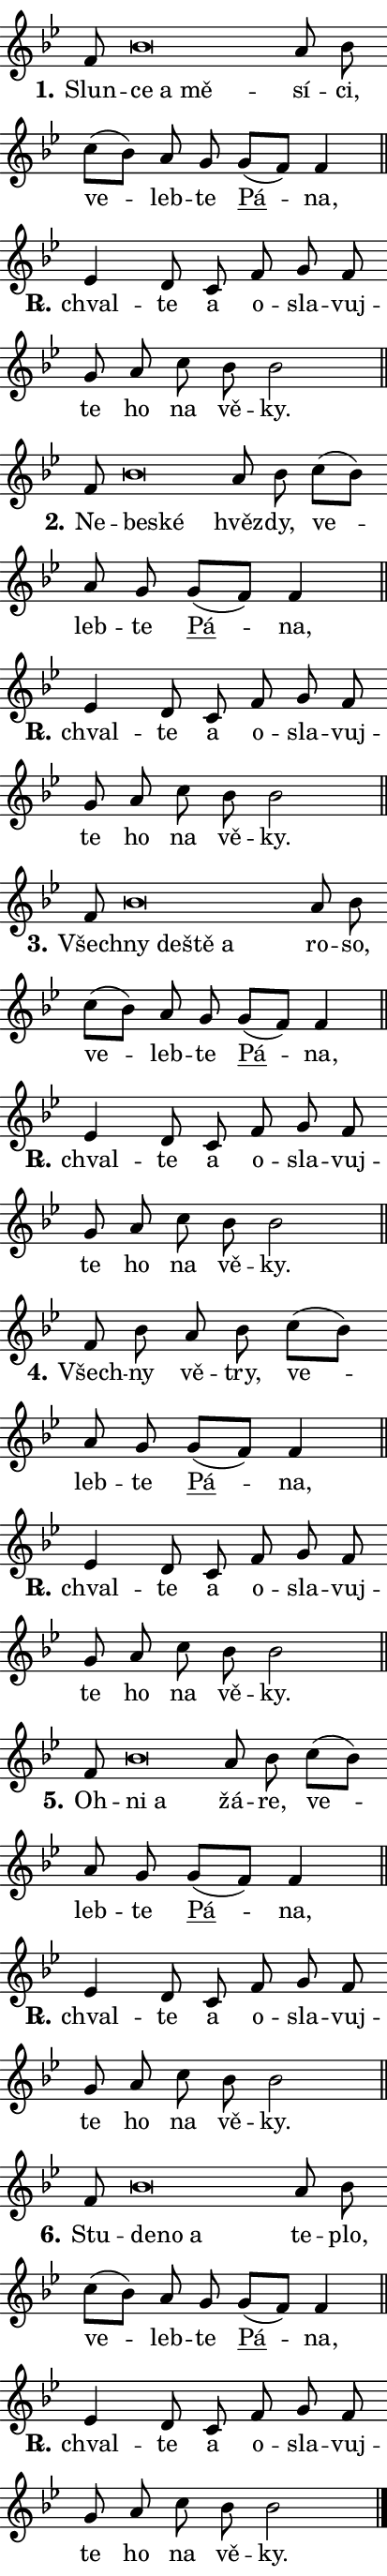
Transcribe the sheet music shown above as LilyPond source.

\version "2.22.1"
\header { tagline = "" }
\paper {
  indent = 0\cm
  top-margin = 0\cm
  right-margin = 0\cm
  bottom-margin = 0\cm
  left-margin = 0\cm
  paper-width = 7\cm
  page-breaking = #ly:one-page-breaking
  system-system-spacing.basic-distance = #11
  score-system-spacing.basic-distance = #11
  ragged-last = ##f
}


%% Author: Thomas Morley
%% https://lists.gnu.org/archive/html/lilypond-user/2020-05/msg00002.html
#(define (line-position grob)
"Returns position of @var[grob} in current system:
   @code{'start}, if at first time-step
   @code{'end}, if at last time-step
   @code{'middle} otherwise
"
  (let* ((col (ly:item-get-column grob))
         (ln (ly:grob-object col 'left-neighbor))
         (rn (ly:grob-object col 'right-neighbor))
         (col-to-check-left (if (ly:grob? ln) ln col))
         (col-to-check-right (if (ly:grob? rn) rn col))
         (break-dir-left
           (and
             (ly:grob-property col-to-check-left 'non-musical #f)
             (ly:item-break-dir col-to-check-left)))
         (break-dir-right
           (and
             (ly:grob-property col-to-check-right 'non-musical #f)
             (ly:item-break-dir col-to-check-right))))
        (cond ((eqv? 1 break-dir-left) 'start)
              ((eqv? -1 break-dir-right) 'end)
              (else 'middle))))

#(define (tranparent-at-line-position vctor)
  (lambda (grob)
  "Relying on @code{line-position} select the relevant enry from @var{vctor}.
Used to determine transparency,"
    (case (line-position grob)
      ((end) (not (vector-ref vctor 0)))
      ((middle) (not (vector-ref vctor 1)))
      ((start) (not (vector-ref vctor 2))))))

noteHeadBreakVisibility =
#(define-music-function (break-visibility)(vector?)
"Makes @code{NoteHead}s transparent relying on @var{break-visibility}"
#{
  \override NoteHead.transparent =
    #(tranparent-at-line-position break-visibility)
#})

#(define delete-ledgers-for-transparent-note-heads
  (lambda (grob)
    "Reads whether a @code{NoteHead} is transparent.
If so this @code{NoteHead} is removed from @code{'note-heads} from
@var{grob}, which is supposed to be @code{LedgerLineSpanner}.
As a result ledgers are not printed for this @code{NoteHead}"
    (let* ((nhds-array (ly:grob-object grob 'note-heads))
           (nhds-list
             (if (ly:grob-array? nhds-array)
                 (ly:grob-array->list nhds-array)
                 '()))
           ;; Relies on the transparent-property being done before
           ;; Staff.LedgerLineSpanner.after-line-breaking is executed.
           ;; This is fragile ...
           (to-keep
             (remove
               (lambda (nhd)
                 (ly:grob-property nhd 'transparent #f))
               nhds-list)))
      ;; TODO find a better method to iterate over grob-arrays, similiar
      ;; to filter/remove etc for lists
      ;; For now rebuilt from scratch
      (set! (ly:grob-object grob 'note-heads)  '())
      (for-each
        (lambda (nhd)
          (ly:pointer-group-interface::add-grob grob 'note-heads nhd))
        to-keep))))

hideNotes = {
  \noteHeadBreakVisibility #begin-of-line-visible
}
unHideNotes = {
  \noteHeadBreakVisibility #all-visible
}

% work-around for resetting accidentals
% https://lilypond.org/doc/v2.23/Documentation/notation/displaying-rhythms#unmetered-music
cadenzaMeasure = {
  \cadenzaOff
  \partial 1024 s1024
  \cadenzaOn
}

#(define-markup-command (accent layout props text) (markup?)
  "Underline accented syllable"
  (interpret-markup layout props
    #{\markup \override #'(offset . 4.3) \underline { #text }#}))

responsum = \markup \concat {
  "R" \hspace #-1.05 \path #0.1 #'((moveto 0 0.07) (lineto 0.9 0.8)) \hspace #0.05 "."
}

\layout {
    \context {
        \Staff
        \remove "Time_signature_engraver"
        \override LedgerLineSpanner.after-line-breaking = #delete-ledgers-for-transparent-note-heads
    }
    \context {
        \Voice {
            \override NoteHead.output-attributes = #'((class . "notehead"))
            \override Hairpin.height = #0.55
        }
    }
    \context {
        \Lyrics {
            \override StanzaNumber.output-attributes = #'((class . "stanzanumber"))
            \override LyricSpace.minimum-distance = #0.9
            \override LyricText.font-name = #"TeX Gyre Schola"
            \override LyricText.font-size = 1
            \override StanzaNumber.font-name = #"TeX Gyre Schola Bold"
            \override StanzaNumber.font-size = 1
        }
    }
}

% magnetic-lyrics.ily
%
%   written by
%     Jean Abou Samra <jean@abou-samra.fr>
%     Werner Lemberg <wl@gnu.org>
%
%   adapted by
%     Jiri Hon <jiri.hon@gmail.com>
%
% Version 2022-Apr-15

% https://www.mail-archive.com/lilypond-user@gnu.org/msg149350.html

#(define (Left_hyphen_pointer_engraver context)
   "Collect syllable-hyphen-syllable occurrences in lyrics and store
them in properties.  This engraver only looks to the left.  For
example, if the lyrics input is @code{foo -- bar}, it does the
following.

@itemize @bullet
@item
Set the @code{text} property of the @code{LyricHyphen} grob between
@q{foo} and @q{bar} to @code{foo}.

@item
Set the @code{left-hyphen} property of the @code{LyricText} grob with
text @q{foo} to the @code{LyricHyphen} grob between @q{foo} and
@q{bar}.
@end itemize

Use this auxiliary engraver in combination with the
@code{lyric-@/text::@/apply-@/magnetic-@/offset!} hook."
   (let ((hyphen #f)
         (text #f))
     (make-engraver
      (acknowledgers
       ((lyric-syllable-interface engraver grob source-engraver)
        (set! text grob)))
      (end-acknowledgers
       ((lyric-hyphen-interface engraver grob source-engraver)
        ;(when (not (grob::has-interface grob 'lyric-space-interface))
          (set! hyphen grob)));)
      ((stop-translation-timestep engraver)
       (when (and text hyphen)
         (ly:grob-set-object! text 'left-hyphen hyphen))
       (set! text #f)
       (set! hyphen #f)))))

#(define (lyric-text::apply-magnetic-offset! grob)
   "If the space between two syllables is less than the value in
property @code{LyricText@/.details@/.squash-threshold}, move the right
syllable to the left so that it gets concatenated with the left
syllable.

Use this function as a hook for
@code{LyricText@/.after-@/line-@/breaking} if the
@code{Left_@/hyphen_@/pointer_@/engraver} is active."
   (let ((hyphen (ly:grob-object grob 'left-hyphen #f)))
     (when hyphen
       (let ((left-text (ly:spanner-bound hyphen LEFT)))
         (when (grob::has-interface left-text 'lyric-syllable-interface)
           (let* ((common (ly:grob-common-refpoint grob left-text X))
                  (this-x-ext (ly:grob-extent grob common X))
                  (left-x-ext
                   (begin
                     ;; Trigger magnetism for left-text.
                     (ly:grob-property left-text 'after-line-breaking)
                     (ly:grob-extent left-text common X)))
                  ;; `delta` is the gap width between two syllables.
                  (delta (- (interval-start this-x-ext)
                            (interval-end left-x-ext)))
                  (details (ly:grob-property grob 'details))
                  (threshold (assoc-get 'squash-threshold details 0.2)))
             (when (< delta threshold)
               (let* (;; We have to manipulate the input text so that
                      ;; ligatures crossing syllable boundaries are not
                      ;; disabled.  For languages based on the Latin
                      ;; script this is essentially a beautification.
                      ;; However, for non-Western scripts it can be a
                      ;; necessity.
                      (lt (ly:grob-property left-text 'text))
                      (rt (ly:grob-property grob 'text))
                      (is-space (grob::has-interface hyphen 'lyric-space-interface))
                      (space (if is-space " " ""))
                      (space-markup (grob-interpret-markup grob " "))
                      (space-size (interval-length (ly:stencil-extent space-markup X)))
                      (extra-delta (if is-space space-size 0))
                      ;; Append new syllable.
                      (ltrt-space (if (and (string? lt) (string? rt))
                                (string-append lt space rt)
                                (make-concat-markup (list lt space rt))))
                      ;; Right-align `ltrt` to the right side.
                      (ltrt-space-markup (grob-interpret-markup
                               grob
                               (make-translate-markup
                                (cons (interval-length this-x-ext) 0)
                                (make-right-align-markup ltrt-space)))))
                 (begin
                   ;; Don't print `left-text`.
                   (ly:grob-set-property! left-text 'stencil #f)
                   ;; Set text and stencil (which holds all collected
                   ;; syllables so far) and shift it to the left.
                   (ly:grob-set-property! grob 'text ltrt-space)
                   (ly:grob-set-property! grob 'stencil ltrt-space-markup)
                   (ly:grob-translate-axis! grob (- (- delta extra-delta)) X))))))))))


#(define (lyric-hyphen::displace-bounds-first grob)
   ;; Make very sure this callback isn't triggered too early.
   (let ((left (ly:spanner-bound grob LEFT))
         (right (ly:spanner-bound grob RIGHT)))
     (ly:grob-property left 'after-line-breaking)
     (ly:grob-property right 'after-line-breaking)
     (ly:lyric-hyphen::print grob)))

squashThreshold = #0.4

\layout {
  \context {
    \Lyrics
    \consists #Left_hyphen_pointer_engraver
    \override LyricText.after-line-breaking =
      #lyric-text::apply-magnetic-offset!
    \override LyricHyphen.stencil = #lyric-hyphen::displace-bounds-first
    \override LyricText.details.squash-threshold = \squashThreshold
    \override LyricHyphen.minimum-distance = 0
    \override LyricHyphen.minimum-length = \squashThreshold
  }
}

squash = \override LyricText.details.squash-threshold = 9999
unSquash = \override LyricText.details.squash-threshold = \squashThreshold

left = \override LyricText.self-alignment-X = #LEFT
unLeft = \revert LyricText.self-alignment-X

starOffset = #(lambda (grob) 
                (let ((x_offset (ly:self-alignment-interface::aligned-on-x-parent grob)))
                  (if (= x_offset 0) 0 (+ x_offset 1.2))))

star = #(define-music-function (syllable)(string?)
"Append star separator at the end of a syllable"
#{
  \once \override LyricText.X-offset = #starOffset
  \lyricmode { \markup {
    #syllable
    \override #'((font-name . "TeX Gyre Schola Bold")) \hspace #0.2 \lower #0.65 \larger "*"
  } }
#})

starAccent = #(define-music-function (syllable)(string?)
"Append star separator at the end of a syllable and make accent"
#{
  \once \override LyricText.X-offset = #starOffset
  \lyricmode { \markup {
    \accent #syllable
    \override #'((font-name . "TeX Gyre Schola Bold")) \hspace #0.2 \lower #0.65 \larger "*"
  } }
#})

breath = #(define-music-function (syllable)(string?)
"Append breathing indicator at the end of a syllable"
#{
  \lyricmode { \markup { #syllable "+" } }
#})

optionalBreath = #(define-music-function (syllable)(string?)
"Append optional breathing indicator at the end of a syllable"
#{
  \lyricmode { \markup { #syllable "(+)" } }
#})


\score {
    <<
        \new Voice = "melody" { \cadenzaOn \key bes \major \relative { f'8 bes\breve*1/16 \hideNotes \breve*1/16 \breve*1/16 \bar "" \unHideNotes a8 bes \bar "" c[( bes)] \bar "" a g \bar "" \bar "" g[( f)] f4 \cadenzaMeasure \bar "||" \break }
\relative { es'4 d8 c \bar "" f g f \bar "" g a \bar "" c bes bes2 \cadenzaMeasure \bar "||" \break }
\relative { f'8 bes\breve*1/16 \hideNotes \breve*1/16 \bar "" \unHideNotes a8 bes \bar "" c[( bes)] \bar "" a g \bar "" \bar "" g[( f)] f4 \cadenzaMeasure \bar "||" \break }
\relative { es'4 d8 c \bar "" f g f \bar "" g a \bar "" c bes bes2 \cadenzaMeasure \bar "||" \break }
\relative { f'8 bes\breve*1/16 \hideNotes \breve*1/16 \bar "" \breve*1/16 \breve*1/16 \bar "" \unHideNotes a8 bes \bar "" c[( bes)] \bar "" a g \bar "" \bar "" g[( f)] f4 \cadenzaMeasure \bar "||" \break }
\relative { es'4 d8 c \bar "" f g f \bar "" g a \bar "" c bes bes2 \cadenzaMeasure \bar "||" \break }
\relative { f'8 bes8 a8 bes \bar "" c[( bes)] \bar "" a g \bar "" \bar "" g[( f)] f4 \cadenzaMeasure \bar "||" \break }
\relative { es'4 d8 c \bar "" f g f \bar "" g a \bar "" c bes bes2 \cadenzaMeasure \bar "||" \break }
\relative { f'8 bes\breve*1/16 \hideNotes \breve*1/16 \bar "" \unHideNotes a8 bes \bar "" c[( bes)] \bar "" a g \bar "" \bar "" g[( f)] f4 \cadenzaMeasure \bar "||" \break }
\relative { es'4 d8 c \bar "" f g f \bar "" g a \bar "" c bes bes2 \cadenzaMeasure \bar "||" \break }
\relative { f'8 bes\breve*1/16 \hideNotes \breve*1/16 \breve*1/16 \bar "" \unHideNotes a8 bes \bar "" c[( bes)] \bar "" a g \bar "" \bar "" g[( f)] f4 \cadenzaMeasure \bar "||" \break }
\relative { es'4 d8 c \bar "" f g f \bar "" g a \bar "" c bes bes2 \cadenzaMeasure \bar "||" \break } \bar "|." }
        \new Lyrics \lyricsto "melody" { \lyricmode { \set stanza = "1."
Slun -- \left ce \squash a mě -- \unLeft \unSquash sí -- ci, ve -- leb -- te \markup \accent Pá -- na,
\set stanza = \responsum
chval -- te a o -- sla -- vuj -- te ho na vě -- ky.
\set stanza = "2."
Ne -- \left be -- \squash ské \unLeft \unSquash hvěz -- dy, ve -- leb -- te \markup \accent Pá -- na,
\set stanza = \responsum
chval -- te a o -- sla -- vuj -- te ho na vě -- ky.
\set stanza = "3."
Všech -- \left ny \squash de -- ště a \unLeft \unSquash ro -- so, ve -- leb -- te \markup \accent Pá -- na,
\set stanza = \responsum
chval -- te a o -- sla -- vuj -- te ho na vě -- ky.
\set stanza = "4."
Všech -- ny vě -- try, ve -- leb -- te \markup \accent Pá -- na,
\set stanza = \responsum
chval -- te a o -- sla -- vuj -- te ho na vě -- ky.
\set stanza = "5."
Oh -- \left ni \squash a \unLeft \unSquash žá -- re, ve -- leb -- te \markup \accent Pá -- na,
\set stanza = \responsum
chval -- te a o -- sla -- vuj -- te ho na vě -- ky.
\set stanza = "6."
Stu -- \left de -- \squash no a \unLeft \unSquash te -- plo, ve -- leb -- te \markup \accent Pá -- na,
\set stanza = \responsum
chval -- te a o -- sla -- vuj -- te ho na vě -- ky. } }
    >>
    \layout {}
}
